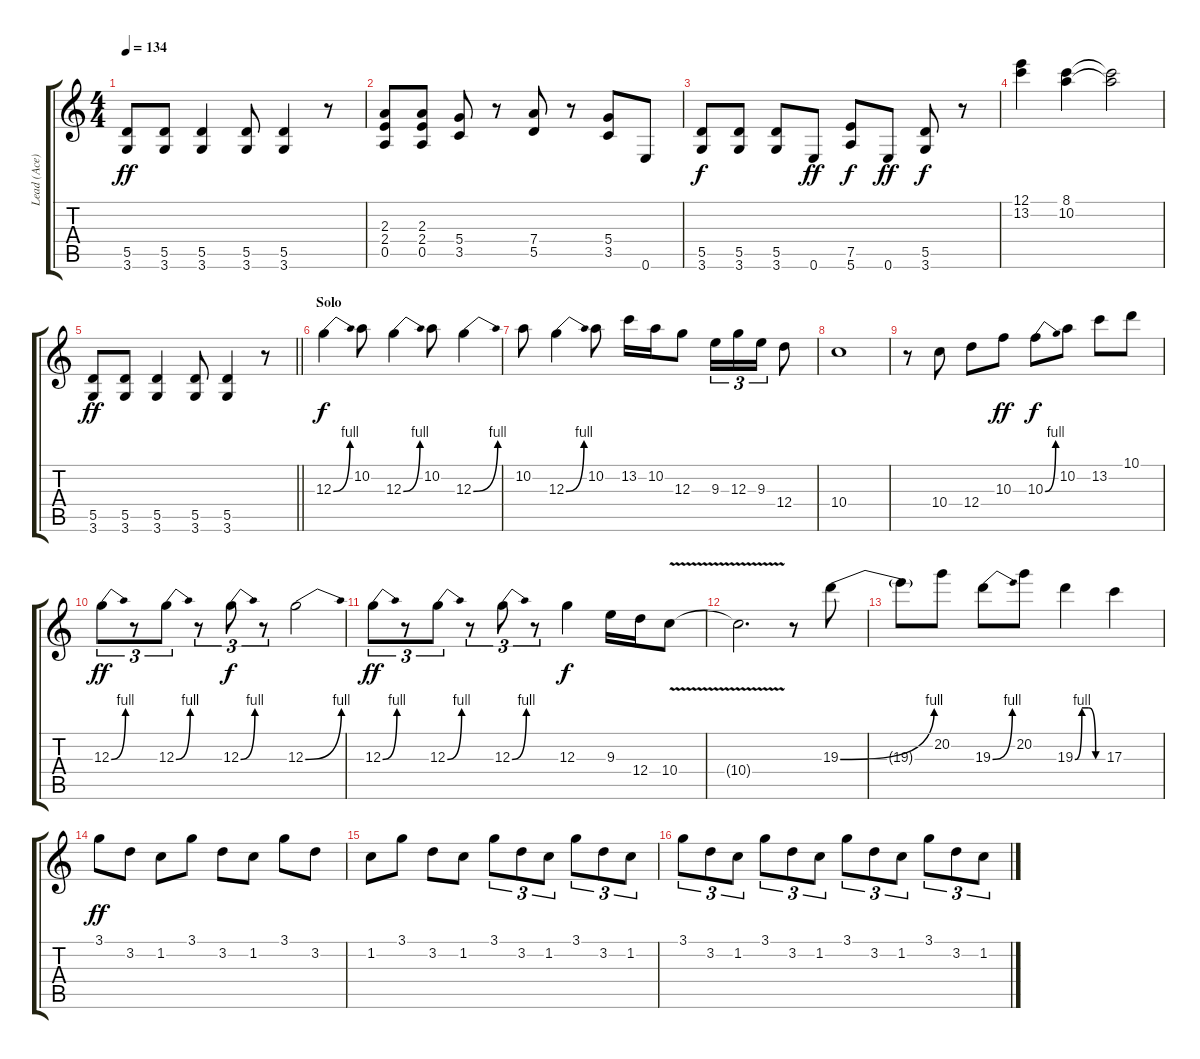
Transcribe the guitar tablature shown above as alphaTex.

\track ("Lead (Ace)" "Lead (Ace)") {instrument distortionguitar}
\staff {score tabs}
\tuning (E4 B3 G3 D3 A2 E2) {hide}
\ts (4 4)
\tempo 134
\clef g2
\ks c
(5.5 3.6).8{dy ff} (5.5 3.6).8 (5.5 3.6).4 (5.5 3.6).8 (5.5 3.6).4 r.8 |
(2.3 2.4 0.5).8 (2.3 2.4 0.5).8 (5.4 3.5).8 r.8 (7.4 5.5).8 r.8 (5.4 3.5).8 0.6.8 |
(5.5 3.6).8{dy f} (5.5 3.6).8 (5.5 3.6).8 0.6.8{dy ff} (7.5 5.6).8{dy f} 0.6.8{dy ff} (5.5 3.6).8{dy f} r.8 |
(12.1 13.2).4 (8.1 10.2).4 (8.1{t} 10.2{t}).2 |
\barLineRight lightlight
(5.5 3.6).8{dy ff} (5.5 3.6).8 (5.5 3.6).4 (5.5 3.6).8 (5.5 3.6).4 r.8 |
\section ("" "Solo")
12.3{be (bend 0 0 60 4)}.4{dy f} 10.2.8 12.3{be (bend 0 0 60 4)}.4 10.2.8 12.3{be (bend 0 0 60 4)}.4 |
10.2.8 12.3{be (bend 0 0 60 4)}.4 10.2.8 13.2.16 10.2.16 12.3.8 9.3.16{tu (3 2)} 12.3.16{tu (3 2)} 9.3.16{tu (3 2)} 12.4.8 |
10.4.1 |
r.8 10.4.8 12.4.8 10.3.8{dy ff} 10.3{be (bend 0 0 60 4)}.8{dy f} 10.2.8 13.2.8 10.1.8 |
12.3{be (bend 0 0 60 4)}.8{tu (3 2) dy ff} r.8{tu (3 2)} 12.3{be (bend 0 0 60 4)}.8{tu (3 2)} r.8{tu (3 2)} 12.3{be (bend 0 0 60 4)}.8{tu (3 2) dy f} r.8{tu (3 2)} 12.3{be (bend 0 0 60 4)}.2 |
12.3{be (bend 0 0 60 4)}.8{tu (3 2) dy ff} r.8{tu (3 2)} 12.3{be (bend 0 0 60 4)}.8{tu (3 2)} r.8{tu (3 2)} 12.3{be (bend 0 0 60 4)}.8{tu (3 2)} r.8{tu (3 2)} 12.3.4{dy f} 9.3.16 12.4.16 10.4{v}.8 |
10.4{t}.2{d} r.8 19.3{be (bend 0 0 60 4)}.8 |
19.3{t}.8 20.2.8 19.3{be (bend 0 0 60 4)}.8 20.2.8 19.3{be (custom 0 0 15 4 30 4 45 0 60 0)}.4 17.3.4 |
3.1.8{dy ff} 3.2.8 1.2.8 3.1.8 3.2.8 1.2.8 3.1.8 3.2.8 |
1.2.8 3.1.8 3.2.8 1.2.8 3.1.8{tu (3 2)} 3.2.8{tu (3 2)} 1.2.8{tu (3 2)} 3.1.8{tu (3 2)} 3.2.8{tu (3 2)} 1.2.8{tu (3 2)} |
3.1.8{tu (3 2)} 3.2.8{tu (3 2)} 1.2.8{tu (3 2)} 3.1.8{tu (3 2)} 3.2.8{tu (3 2)} 1.2.8{tu (3 2)} 3.1.8{tu (3 2)} 3.2.8{tu (3 2)} 1.2.8{tu (3 2)} 3.1.8{tu (3 2)} 3.2.8{tu (3 2)} 1.2.8{tu (3 2)}
